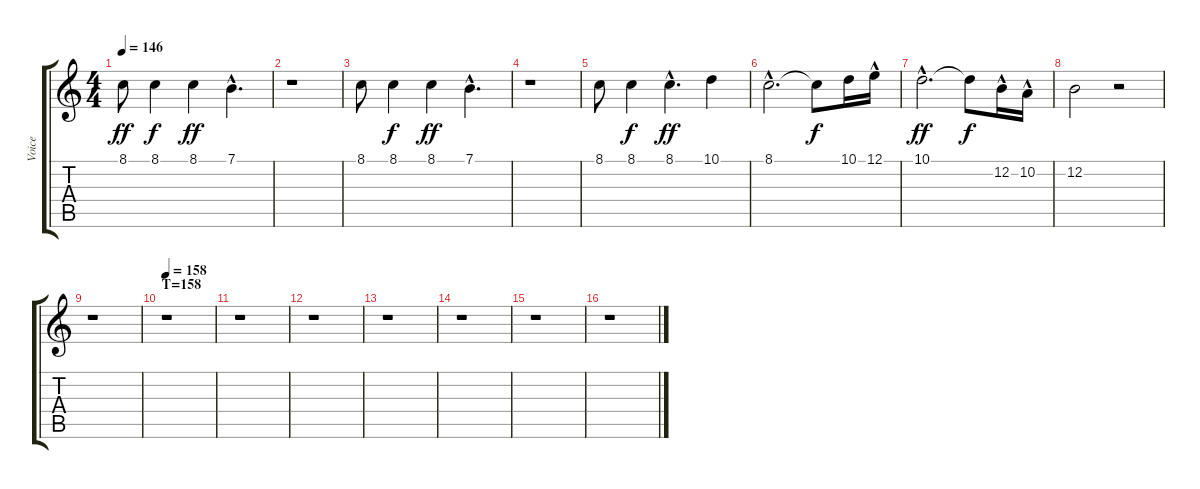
\track ("Voice" "Voice") {instrument panflute}
\staff {score tabs}
\tuning (E4 B3 G3 D3 A2 E2) {hide}
\ts (4 4)
\tempo 146
\clef g2
\ks c
8.1.8{dy ff} 8.1.4{dy f} 8.1.4{dy ff} 7.1{hac}.4{d} |
r.1 |
8.1.8 8.1.4{dy f} 8.1.4{dy ff} 7.1{hac}.4{d} |
r.1 |
8.1.8 8.1.4{dy f} 8.1{hac}.4{d dy ff} 10.1.4 |
8.1{hac}.2{d} 8.1{t}.8{dy f} 10.1.16 12.1{hac}.16 |
10.1{hac}.2{d dy ff} 10.1{t}.8{dy f} 12.2{hac}.16 10.2{hac}.16 |
12.2.2 r.2 |
r.1 |
\section ("" "T=158")
\tempo 158
r.1 |
r.1 |
r.1 |
r.1 |
r.1 |
r.1 |
r.1
